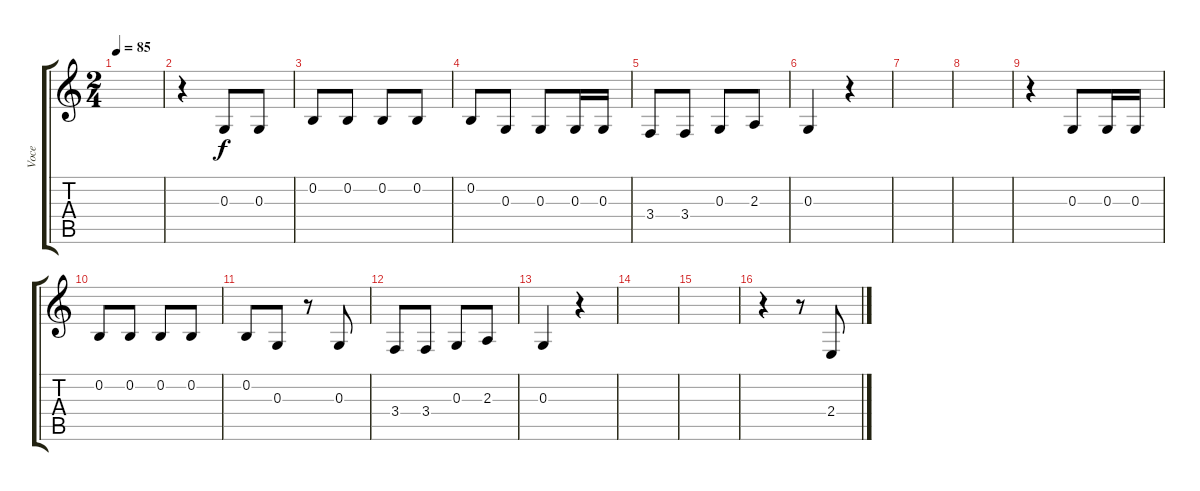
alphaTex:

\track ("Voce" "Voce") {instrument lead2sawtooth}
\staff {score tabs}
\tuning (E4 B3 G3 D3 A2 E2) {hide}
\ts (2 4)
\tempo 85
\clef g2
\ks c
|
r.4 0.3.8 0.3.8 |
0.2.8 0.2.8 0.2.8 0.2.8 |
0.2.8 0.3.8 0.3.8 0.3.16 0.3.16 |
3.4.8 3.4.8 0.3.8 2.3.8 |
0.3.4 r.4 |
|
|
r.4 0.3.8 0.3.16 0.3.16 |
0.2.8 0.2.8 0.2.8 0.2.8 |
0.2.8 0.3.8 r.8 0.3.8 |
3.4.8 3.4.8 0.3.8 2.3.8 |
0.3.4 r.4 |
|
|
r.4 r.8 2.4.8
